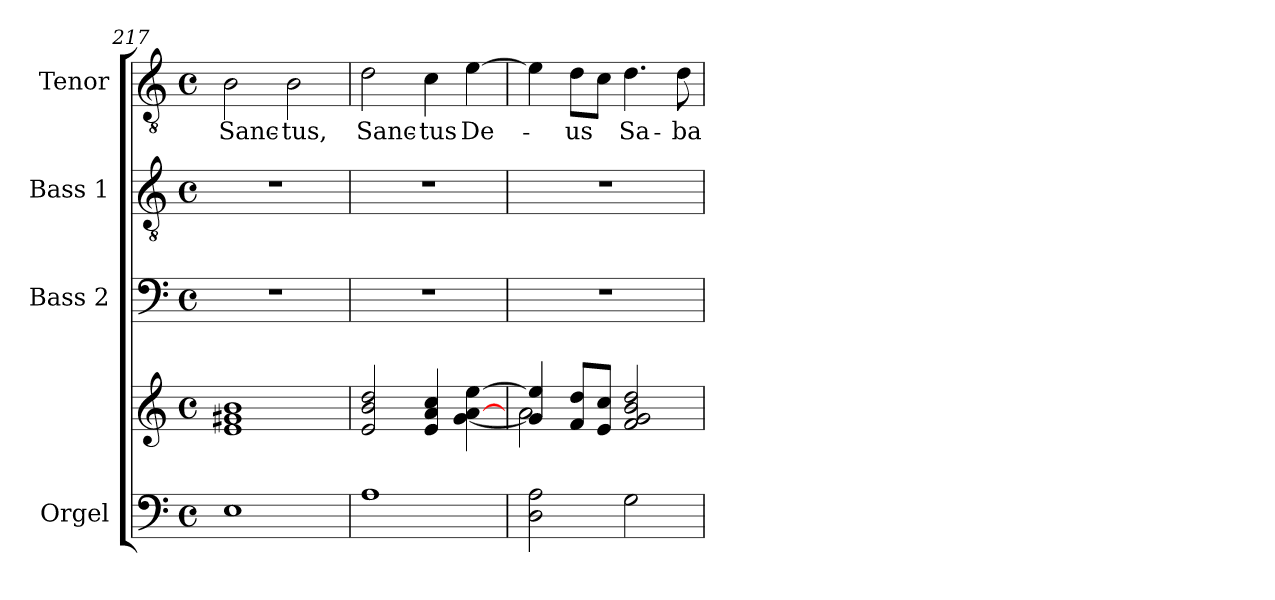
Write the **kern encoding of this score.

**kern	**kern	**kern	**kern	**kern	**text
*part4	*part4	*part3	*part2	*part1	*part1
*staff5	*staff4	*staff3	*staff2	*staff1	*staff1
*I"Orgel	*	*I"Bass 2	*I"Bass 1	*I"Tenor	*
*I'Org.	*	*I'B. 2	*I'B. 1	*I'T.	*
*clefF4	*clefG2	*clefF4	*clefGv2	*clefGv2	*
*k[]	*k[]	*k[]	*k[]	*k[]	*
*C:	*C:	*C:	*C:	*C:	*
*M4/4	*M4/4	*M4/4	*M4/4	*M4/4	*
*met(c)	*met(c)	*met(c)	*met(c)	*met(c)	*
=217	=217	=217	=217	=217	=217
!	!	!	!	!	!LO:LY:b
1E	1e 1g#X 1b	1r	1r	2B\	Sanc-
!	!	!	!	!	!LO:LY:b
.	.	.	.	2B\	-tus,
=218	=218	=218	=218	=218	=218
!	!	!	!	!	!LO:LY:b
1A	2e/ 2b/ 2dd/	1r	1r	2d\	Sanc-
!	!	!	!	!	!LO:LY:b
.	4e/ 4a/ 4cc/	.	.	4c\	-tus
!	!	!	!	!	!LO:LY:b
.	[4g\ [4a\ [4ee\	.	.	[4e\	De-
!!LO:PB:g=z
=219	=219	=219	=219	=219	=219
*	*^	*	*	*	*
2D\ 2A\	4g/] 4ee/]	2a\	1r	1r	4e\]	.
!	!	!	!	!	!	!LO:LY:b
.	8f/ 8dd/L	.	.	.	8d\L	-us
.	8e/ 8cc/J	.	.	.	8c\J	.
!	!	!	!	!	!	!LO:LY:b
2G\	2f/ 2g/ 2b/ 2dd/	2ryy	.	.	4.d\	Sa-
!	!	!	!	!	!	!LO:LY:b
.	.	.	.	.	8d\	-ba-
*	*v	*v	*	*	*	*
=	=	=	=	=	=
*-	*-	*-	*-	*-	*-
